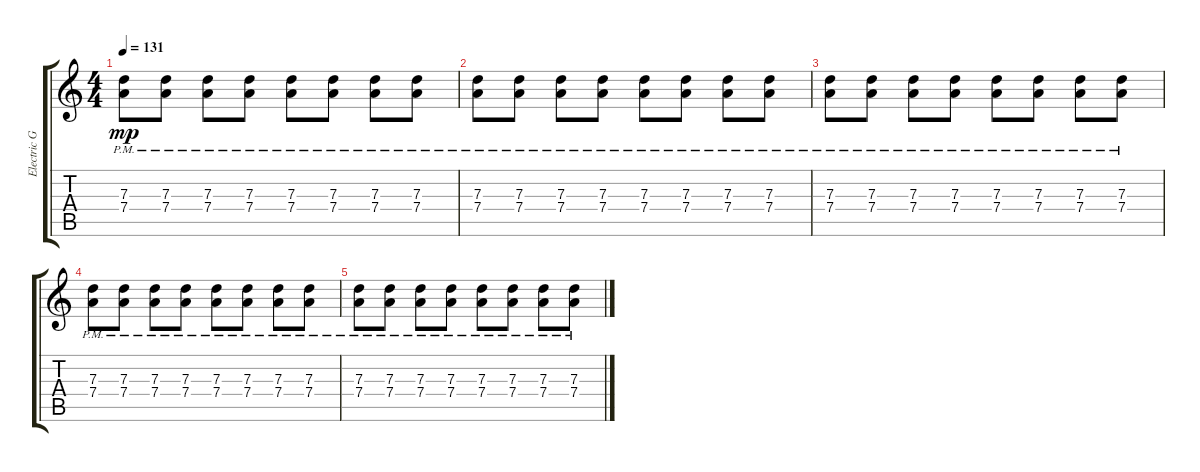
\track ("Electric Guitar (Drive)" "Electric G") {instrument overdrivenguitar}
\staff {score tabs}
\tuning (E4 B3 G3 D3 A2 E2) {hide}
\ts (4 4)
\tempo 131
\clef g2
\ks c
(7.3{pm} 7.4{pm}).8{dy mp} (7.3{pm} 7.4{pm}).8 (7.3{pm} 7.4{pm}).8 (7.3{pm} 7.4{pm}).8 (7.3{pm} 7.4{pm}).8 (7.3{pm} 7.4{pm}).8 (7.3{pm} 7.4{pm}).8 (7.3{pm} 7.4{pm}).8 |
(7.3{pm} 7.4{pm}).8 (7.3{pm} 7.4{pm}).8 (7.3{pm} 7.4{pm}).8 (7.3{pm} 7.4{pm}).8 (7.3{pm} 7.4{pm}).8 (7.3{pm} 7.4{pm}).8 (7.3{pm} 7.4{pm}).8 (7.3{pm} 7.4{pm}).8 |
(7.3{pm} 7.4{pm}).8 (7.3{pm} 7.4{pm}).8 (7.3{pm} 7.4{pm}).8 (7.3{pm} 7.4{pm}).8 (7.3{pm} 7.4{pm}).8 (7.3{pm} 7.4{pm}).8 (7.3{pm} 7.4{pm}).8 (7.3{pm} 7.4{pm}).8 |
(7.3{pm} 7.4{pm}).8 (7.3{pm} 7.4{pm}).8 (7.3{pm} 7.4{pm}).8 (7.3{pm} 7.4{pm}).8 (7.3{pm} 7.4{pm}).8 (7.3{pm} 7.4{pm}).8 (7.3{pm} 7.4{pm}).8 (7.3{pm} 7.4{pm}).8 |
(7.3{pm} 7.4{pm}).8 (7.3{pm} 7.4{pm}).8 (7.3{pm} 7.4{pm}).8 (7.3{pm} 7.4{pm}).8 (7.3{pm} 7.4{pm}).8 (7.3{pm} 7.4{pm}).8 (7.3{pm} 7.4{pm}).8 (7.3{pm} 7.4{pm}).8
